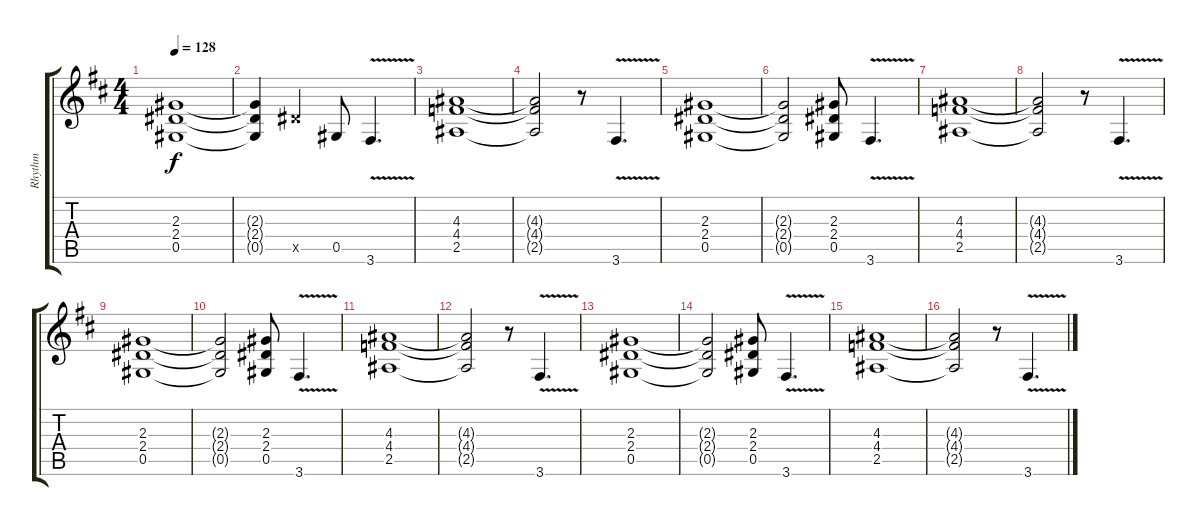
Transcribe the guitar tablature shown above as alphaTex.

\track ("Rhythm" "Rhythm") {instrument overdrivenguitar}
\staff {score tabs}
\tuning (Eb4 Bb3 Gb3 Db3 Ab2 Eb2) {hide}
\ts (4 4)
\tempo 128
\clef g2
\ks d
(2.3 2.4 0.5).1{dy f} |
(2.3{t} 2.4{t} 0.5{t}).4 7.5{x}.4 0.5.8 3.6{v}.4{d} |
(4.3 4.4 2.5).1 |
(4.3{t} 4.4{t} 2.5{t}).2 r.8 3.6{v}.4{d} |
(2.3 2.4 0.5).1 |
(2.3{t} 2.4{t} 0.5{t}).2 (2.3 2.4 0.5).8 3.6{v}.4{d} |
(4.3 4.4 2.5).1 |
(4.3{t} 4.4{t} 2.5{t}).2 r.8 3.6{v}.4{d} |
(2.3 2.4 0.5).1 |
(2.3{t} 2.4{t} 0.5{t}).2 (2.3 2.4 0.5).8 3.6{v}.4{d} |
(4.3 4.4 2.5).1 |
(4.3{t} 4.4{t} 2.5{t}).2 r.8 3.6{v}.4{d} |
(2.3 2.4 0.5).1 |
(2.3{t} 2.4{t} 0.5{t}).2 (2.3 2.4 0.5).8 3.6{v}.4{d} |
(4.3 4.4 2.5).1 |
(4.3{t} 4.4{t} 2.5{t}).2 r.8 3.6{v}.4{d}
